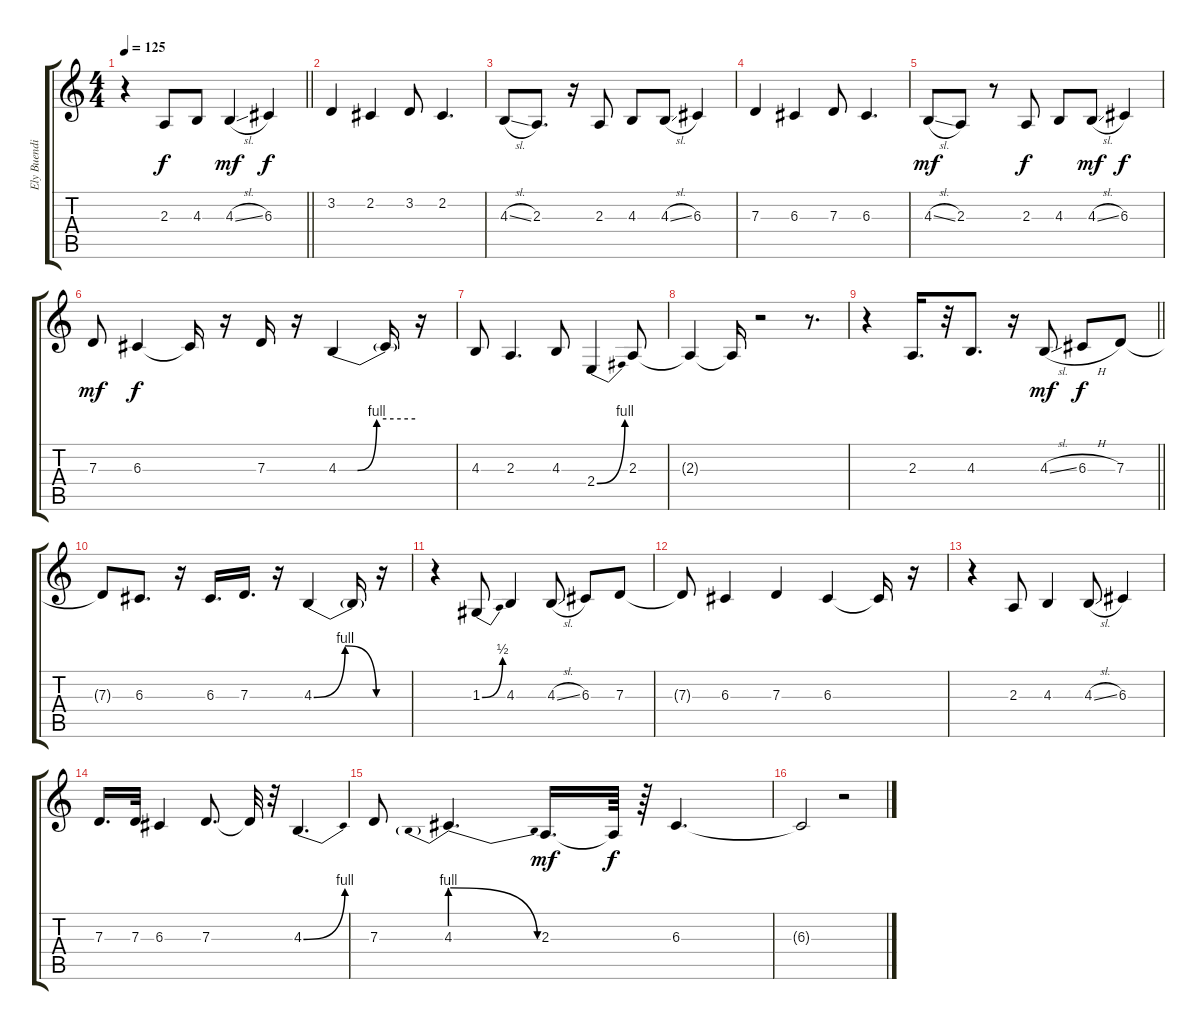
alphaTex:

\track ("Ely Buendia (Vocal)" "Ely Buendi") {instrument sopranosax}
\staff {score tabs}
\tuning (E4 B3 G3 D3 A2 E2) {hide}
\ts (4 4)
\tempo 125
\clef g2
\barLineRight lightlight
\ks c
r.4{dy f} 2.3.8 4.3.8 4.3{sl}.4{dy mf} 6.3.4{dy f} |
3.2.4 2.2.4 3.2.8 2.2.4{d} |
4.3{sl}.8 2.3.8{d} r.16 2.3.8 4.3.8 4.3{sl}.8 6.3.4 |
7.3.4 6.3.4 7.3.8 6.3.4{d} |
4.3{sl}.8{dy mf} 2.3.8 r.8 2.3.8{dy f} 4.3.8 4.3{sl}.8{dy mf} 6.3.4{dy f} |
7.3.8{dy mf} 6.3.4{dy f} 6.3{t}.16 r.16 7.3.16 r.16 4.3{be (custom 0 0 15 0 30 4 60 4)}.4 4.3{t}.16 r.16 |
4.3.8 2.3.4{d} 4.3.8 2.4{be (bend 0 0 60 4)}.4 2.3.8 |
2.3{t}.4 2.3{t}.16 r.2 r.8{d} |
\barLineRight lightlight
r.4 2.3.16{d} r.32 4.3.8{d} r.16 4.3{sl}.8{dy mf} 6.3{h}.8{dy f} 7.3.8 |
7.3{t}.8 6.3.8{d} r.16 6.3.16{d} 7.3.16{d} r.16 4.3{be (bendrelease 0 0 5 4 45 4 60 0)}.4 4.3{t}.16 r.16 |
r.4 1.3{be (bend 0 0 60 2)}.8 4.3.4 4.3{sl}.8 6.3.8 7.3.8 |
7.3{t}.8 6.3.4 7.3.4 6.3.4 6.3{t}.16 r.16 |
r.4 2.3.8 4.3.4 4.3{sl}.8 6.3.4 |
7.3.16{d} 7.3.32 6.3.4 7.3.8{d} 7.3{t}.32 r.32 4.3{be (bend 0 0 60 4)}.4{d} |
7.3.8 4.3{be (prebendrelease 0 4 60 0)}.4{d} 2.3.16{d dy mf} 2.3{t}.64{dy f} r.64 6.3.4{d} |
6.3{t}.2 r.2
